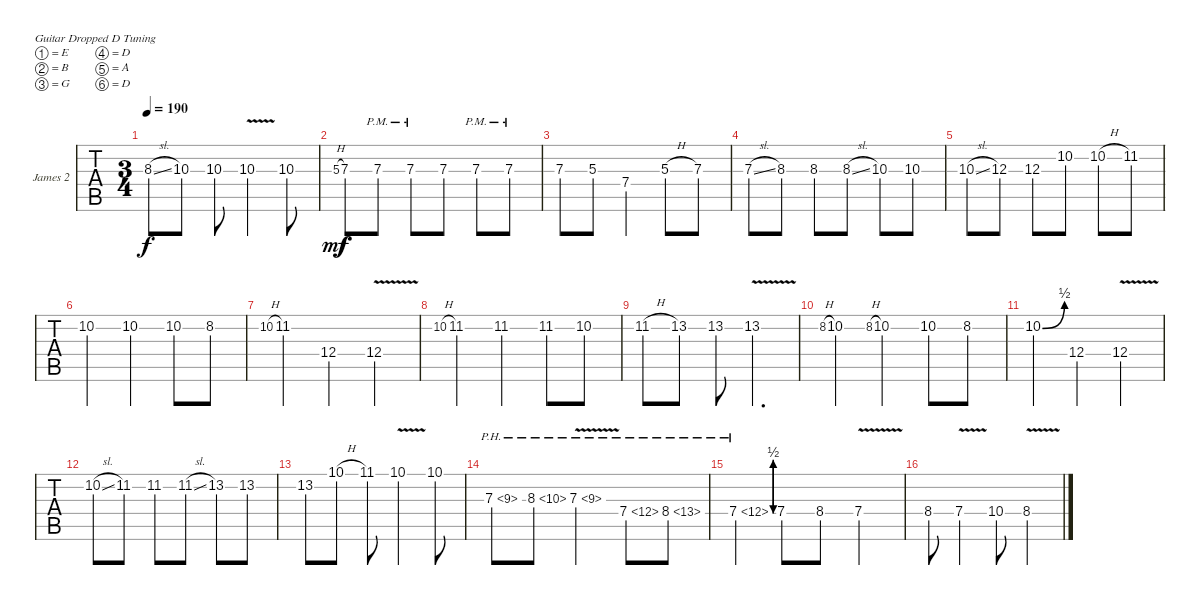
\bracketExtendMode groupsimilarinstruments
\firstSystemTrackNameOrientation horizontal
\otherSystemsTrackNameOrientation horizontal
\track ("Lead 1" "James 2") {instrument distortionguitar}
\staff {tabs}
\tuning (E4 B3 G3 D3 A2 D2)
\ts (3 4)
\tempo 190
\clef g2
\ks c
8.3{sl}.8{dy f} 10.3.8 10.3.8 10.3{v}.4 10.3.8 |
5.3{h}.8{gr onbeat dy mf} 7.3.8{dy f} 7.3{pm}.8 7.3{pm}.8 7.3.8 7.3{pm}.8 7.3{pm}.8 |
7.3.8 5.3.8 7.4.4 5.3{h}.8 7.3.8 |
7.3{sl}.8 8.3.8 8.3.8 8.3{sl}.8 10.3.8 10.3.8 |
10.3{sl}.8 12.3.8 12.3.8 10.2.8 10.2{h}.8 11.2.8 |
10.2.4 10.2.4 10.2.8 8.2.8 |
10.2{h}.8{gr onbeat} 11.2.4 12.4{st}.4 12.4{v}.4 |
10.2{h}.8{gr onbeat} 11.2.4 11.2.4 11.2.8 10.2.8 |
11.2{h}.8 13.2.8 13.2.8 13.2{v}.4{d} |
8.2{h}.8{gr onbeat} 10.2.4 8.2{h}.8{gr onbeat} 10.2.4 10.2.8 8.2.8 |
10.2{be (bend 0 0 13.799999999999999 2)}.4 12.4{st}.4 12.4{v}.4 |
10.2{sl}.8 11.2.8 11.2.8 11.2{sl}.8 13.2.8 13.2.8 |
13.2.8 10.1{h}.8 11.1.8 10.1{v}.4 10.1.8 |
7.3{ph 2}.8 8.3{ph 2}.8 7.3{ph 2 v}.4 7.4{ph 5}.8 8.4{ph 5}.8 |
7.4{be (bendrelease 0 0 14.399999999999999 2 15 2 29.4 0) ph 5}.4 7.4.8 8.4.8 7.4{v}.4 |
8.4.8 7.4{v}.4 10.4.8 8.4{v}.4
